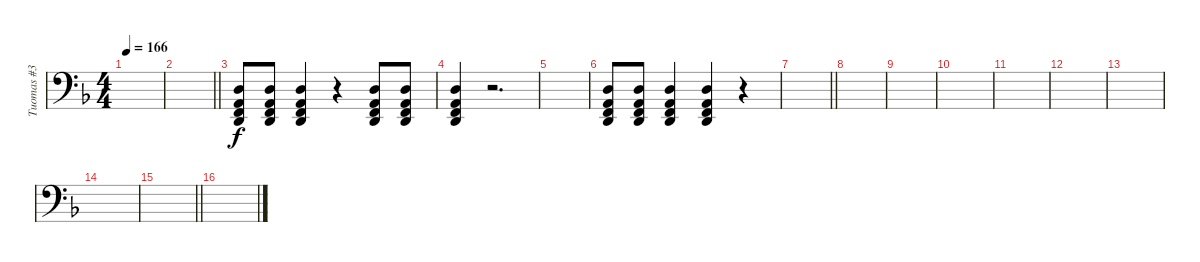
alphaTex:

\track ("Tuomas #3" "Tuomas #3") {instrument stringensemble1}
\staff {score}
\tuning (G2 D2 A1 E1 B0) {hide}
\ts (4 4)
\tempo 166
\clef f4
\ks f
|
\barLineRight lightlight
|
\section ("" "")
(12.2 12.3 13.4 15.5).8{volume 10} (12.2 12.3 13.4 15.5).8 (12.2 12.3 13.4 15.5).4 r.4 (12.2 12.3 13.4 15.5).8 (12.2 12.3 13.4 15.5).8 |
(12.2 12.3 13.4 15.5).4 r.2{d} |
|
(12.2 12.3 13.4 15.5).8 (12.2 12.3 13.4 15.5).8 (12.2 12.3 13.4 15.5).4 (12.2 12.3 13.4 15.5).4 r.4 |
\barLineRight lightlight
|
\section ("" "")
|
|
|
|
|
|
|
\barLineRight lightlight
|
\section ("" "")
